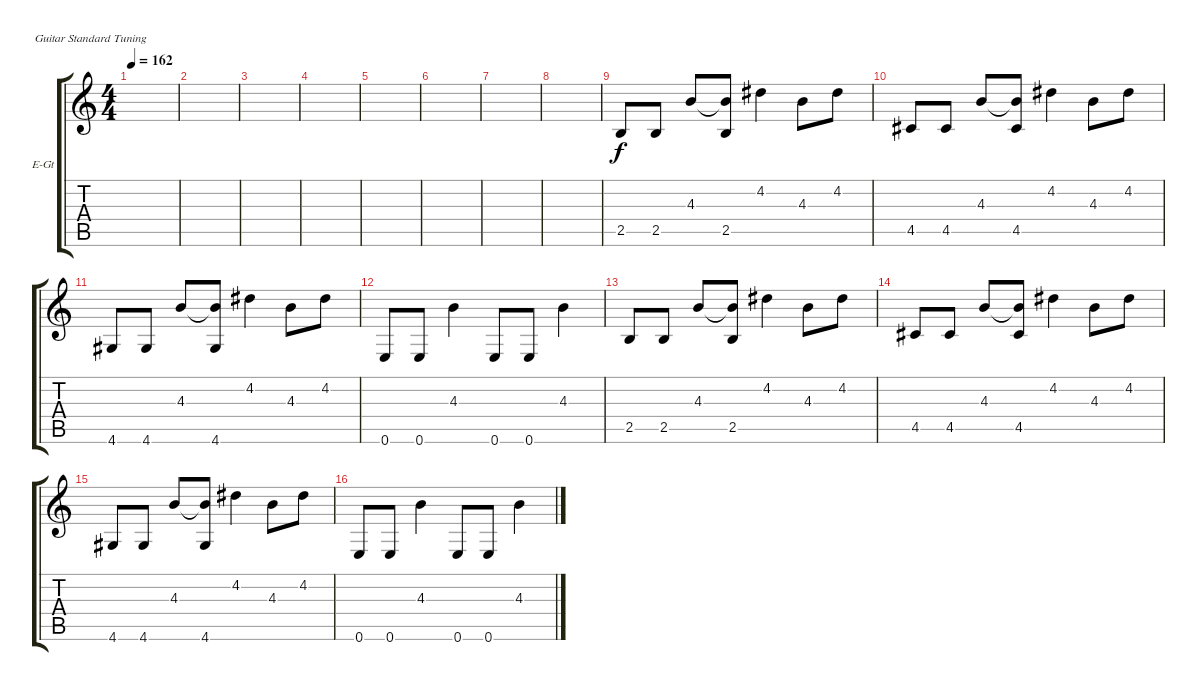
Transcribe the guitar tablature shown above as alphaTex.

\defaultSystemsLayout 4
\bracketExtendMode groupsimilarinstruments
\firstSystemTrackNameOrientation horizontal
\otherSystemsTrackNameOrientation horizontal
\track ("Clean Guitar" "E-Gt") {instrument electricguitarclean}
\staff {score tabs}
\tuning (E4 B3 G3 D3 A2 E2)
\ts (4 4)
\tempo 162
\clef g2
\ks c
|
|
|
|
|
|
|
|
2.5.8 2.5.8 4.3.8 (4.3{t} 2.5).8 4.2.4 4.3.8 4.2.8 |
4.5.8 4.5.8 4.3.8 (4.3{t} 4.5).8 4.2.4 4.3.8 4.2.8 |
4.6.8 4.6.8 4.3.8 (4.3{t} 4.6).8 4.2.4 4.3.8 4.2.8 |
0.6.8 0.6.8 4.3.4 0.6.8 0.6.8 4.3.4 |
2.5.8 2.5.8 4.3.8 (4.3{t} 2.5).8 4.2.4 4.3.8 4.2.8 |
4.5.8 4.5.8 4.3.8 (4.3{t} 4.5).8 4.2.4 4.3.8 4.2.8 |
4.6.8 4.6.8 4.3.8 (4.3{t} 4.6).8 4.2.4 4.3.8 4.2.8 |
0.6.8 0.6.8 4.3.4 0.6.8 0.6.8 4.3.4
